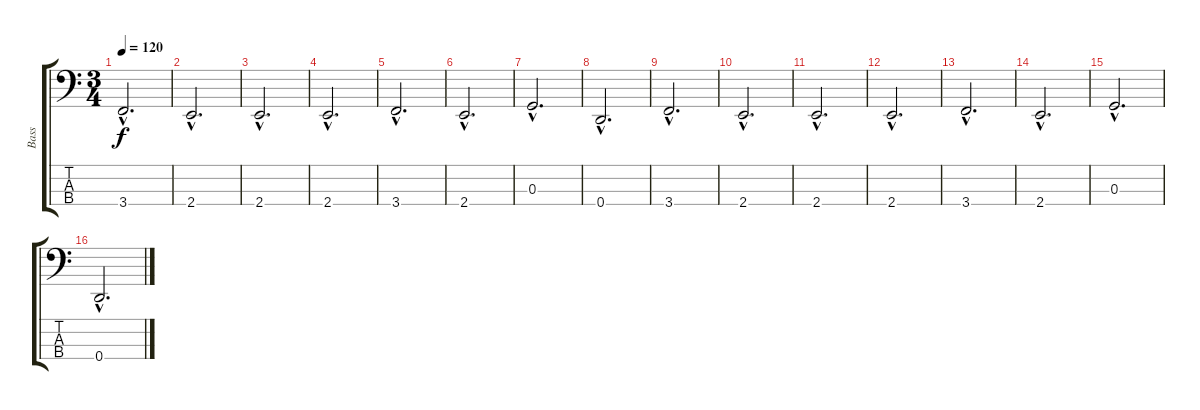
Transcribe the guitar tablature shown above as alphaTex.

\track ("Bass" "Bass") {instrument electricbasspick}
\staff {score tabs}
\tuning (F2 C2 G1 D1) {hide}
\ts (3 4)
\tempo 120
\clef f4
\ks c
3.4{hac}.2{d dy f} |
2.4{hac}.2{d} |
2.4{hac}.2{d} |
2.4{hac}.2{d} |
3.4{hac}.2{d} |
2.4{hac}.2{d} |
0.3{hac}.2{d} |
0.4{hac}.2{d} |
3.4{hac}.2{d} |
2.4{hac}.2{d} |
2.4{hac}.2{d} |
2.4{hac}.2{d} |
3.4{hac}.2{d} |
2.4{hac}.2{d} |
0.3{hac}.2{d} |
0.4{hac}.2{d}
